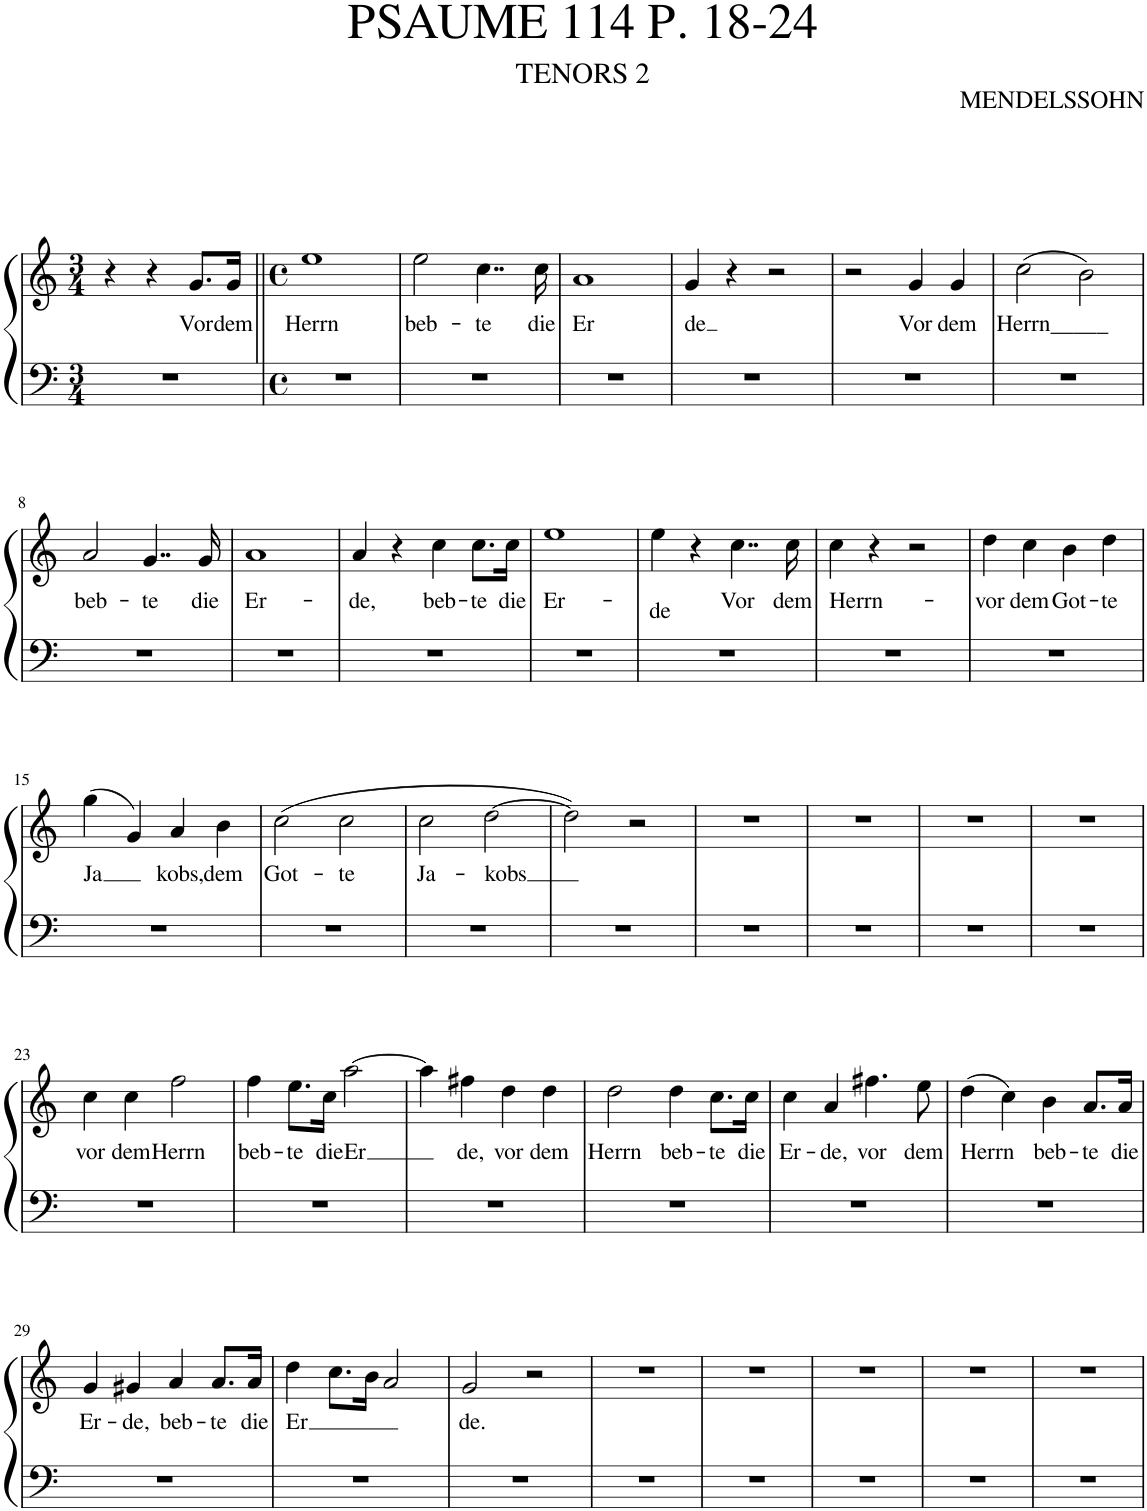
**kern	**kern	**text
*part1	*part1	*part1
*staff2	*staff1	*staff1
*I"Piano	*	*
*I'Pno.	*	*
*clefF4	*clefG2	*
*k[]	*k[]	*
*M3/4	*M3/4	*
=1	=1	=1
2.r	4r	.
.	4r	.
!	!	!LO:LY:b
.	8.g/L	Vor
!	!	!LO:LY:b
.	16g/Jk	dem
=2||	=2||	=2||
*M4/4	*M4/4	*
*met(c)	*met(c)	*
!	!	!LO:LY:b
1r	1ee	Herrn
=3	=3	=3
!	!	!LO:LY:b
1r	2ee\	beb-
!	!	!LO:LY:b
.	4..cc\	-te
!	!	!LO:LY:b
.	16cc\	die
=4	=4	=4
!	!	!LO:LY:b
1r	1a	Er
=5	=5	=5
!	!	!LO:LY:b
1r	4g/	de
.	4r	.
.	2r	.
=6	=6	=6
1r	2r	.
!	!	!LO:LY:b
.	4g/	Vor
!	!	!LO:LY:b
.	4g/	dem
=7	=7	=7
!	!	!LO:LY:b
1r	(2cc\	Herrn_____
.	2b\)	.
!!LO:LB:g=z
=8	=8	=8
!	!	!LO:LY:b
1r	2a/	beb-
!	!	!LO:LY:b
.	4..g/	-te
!	!	!LO:LY:b
.	16g/	die
=9	=9	=9
!	!	!LO:LY:b
1r	1a	Er-
=10	=10	=10
!	!	!LO:LY:b
1r	4a/	-de,
.	4r	.
!	!	!LO:LY:b
.	4cc\	beb-
!	!	!LO:LY:b
.	8.cc\L	-te
!	!	!LO:LY:b
.	16cc\Jk	die
=11	=11	=11
!	!	!LO:LY:b
1r	1ee	Er-
=12	=12	=12
!	!	!LO:LY:b
1r	4ee\	de
.	4r	.
!	!	!LO:LY:b
.	4..cc\	Vor
!	!	!LO:LY:b
.	16cc\	dem
=13	=13	=13
!	!	!LO:LY:b
1r	4cc\	Herrn-
.	4r	.
.	2r	.
=14	=14	=14
!	!	!LO:LY:b
1r	4dd\	-vor
!	!	!LO:LY:b
.	4cc\	dem
!	!	!LO:LY:b
.	4b\	Got-
!	!	!LO:LY:b
.	4dd\	-te
!!LO:LB:g=z
=15	=15	=15
!	!	!LO:LY:b
1r	(4gg\	Ja
.	4g/)	.
!	!	!LO:LY:b
.	4a/	kobs,
!	!	!LO:LY:b
.	4b\	dem
=16	=16	=16
!	!	!LO:LY:b
1r	(2cc\	Got-
!	!	!LO:LY:b
.	2cc\	-te
=17	=17	=17
!	!	!LO:LY:b
1r	2cc\	Ja-
!	!	!LO:LY:b
.	[2dd\	-kobs
=18	=18	=18
1r	2dd\])	.
.	2r	.
=19	=19	=19
1r	1r	.
=20	=20	=20
1r	1r	.
=21	=21	=21
1r	1r	.
=22	=22	=22
1r	1r	.
!!LO:LB:g=z
=23	=23	=23
!	!	!LO:LY:b
1r	4cc\	vor
!	!	!LO:LY:b
.	4cc\	dem
!	!	!LO:LY:b
.	2ff\	Herrn
=24	=24	=24
!	!	!LO:LY:b
1r	4ff\	beb-
!	!	!LO:LY:b
.	8.ee\L	te
!	!	!LO:LY:b
.	16cc\Jk	die
!	!	!LO:LY:b
.	[2aa\	Er
=25	=25	=25
1r	4aa\]	.
!	!	!LO:LY:b
.	4ff#X\	de,
!	!	!LO:LY:b
.	4dd\	vor
!	!	!LO:LY:b
.	4dd\	dem
=26	=26	=26
!	!	!LO:LY:b
1r	2dd\	Herrn
!	!	!LO:LY:b
.	4dd\	beb-
!	!	!LO:LY:b
.	8.cc\L	-te
!	!	!LO:LY:b
.	16cc\Jk	die
=27	=27	=27
!	!	!LO:LY:b
1r	4cc\	Er-
!	!	!LO:LY:b
.	4a/	-de,
!	!	!LO:LY:b
.	4.ff#X\	vor
!	!	!LO:LY:b
.	8ee\	dem
=28	=28	=28
!	!	!LO:LY:b
1r	(4dd\	Herrn
.	4cc\)	.
!	!	!LO:LY:b
.	4b\	beb-
!	!	!LO:LY:b
.	8.a/L	-te
!	!	!LO:LY:b
.	16a/Jk	die
!!LO:LB:g=z
=29	=29	=29
!	!	!LO:LY:b
1r	4g/	Er-
!	!	!LO:LY:b
.	4g#X/	-de,
!	!	!LO:LY:b
.	4a/	beb-
!	!	!LO:LY:b
.	8.a/L	-te
!	!	!LO:LY:b
.	16a/Jk	die
=30	=30	=30
!	!	!LO:LY:b
1r	4dd\	Er
.	8.cc\L	.
.	16b\Jk	.
.	2a/	.
=31	=31	=31
!	!	!LO:LY:b
1r	2g/	de.
.	2r	.
=32	=32	=32
1r	1r	.
=33	=33	=33
1r	1r	.
=34	=34	=34
1r	1r	.
=35	=35	=35
1r	1r	.
=36	=36	=36
1r	1r	.
=	=	=
*-	*-	*-
